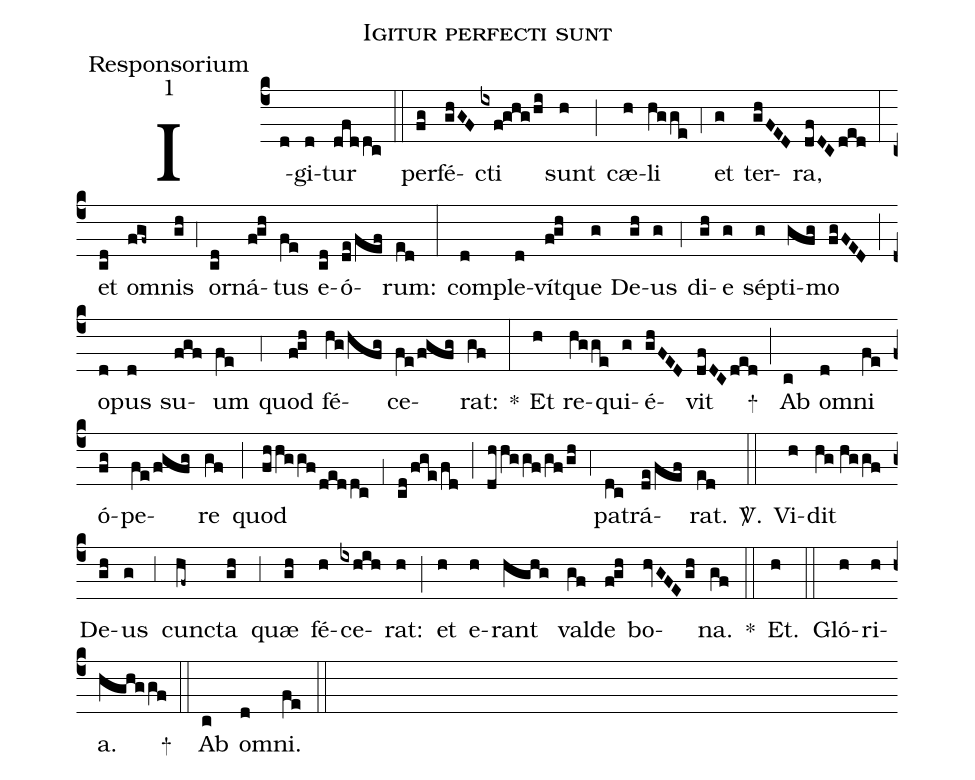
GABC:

name:Igitur perfecti sunt;
office-part:Responsorium;
mode:1;
%%
(c4) I(d)gi(d)tur(dfddc) (::) per(fg)fé(ghGF)cti(ixf!ghg/hi) sunt(h) (;) cæ(h)li(hgge) (;4) et(g) ter(ghFED)ra,(dfDCded) (:) et(cd) o(fgf~)mnis(gh) (;4) or(cd)ná(f!gh)tus(fe) e(cd)ó(de/fef)rum:(ed) (:) com(d)ple(d)vít(f!gh)que(g) De(gh)us(g) (;4) di(gh)e(g) sép(g)ti(gfg)mo(fgFED) (;) o(d)pus(d) su(fgf)um(fe) (;4) quod(f!gh) fé(hg/hfg)ce(fe/fgfg)rat:(gf) *(:) Et(h) re(hgge)qui(g)é(ghFED)vit(dfDCded) +(;) Ab(c) o(d)mni(fe) ó(fg)pe(fe/fgfg)re(gf) (;) quod(fhhggf/deddc) (;1) (cd/fge/fd) (;) (dhhggf/gf/gh) (;4) pa(dc)trá(de/fef)rat.(ed) <sp>V/</sp>.(::) Vi(h)dit(hg//hggf) De(gh)us(g) (;3) cun(hf~)cta(gh) (;3) quæ(gh) fé(h)ce(ixhih)rat:(h) (;) et(h) e(h)rant(hghg) val(gf)de(f!gh) bo(hvGFE/gh)na.(gf) *(::) Et.(h) (::) Gló(h)ri(h)a.(hghggf) +(::) Ab(c) o(d)mni.(fe) (::)
